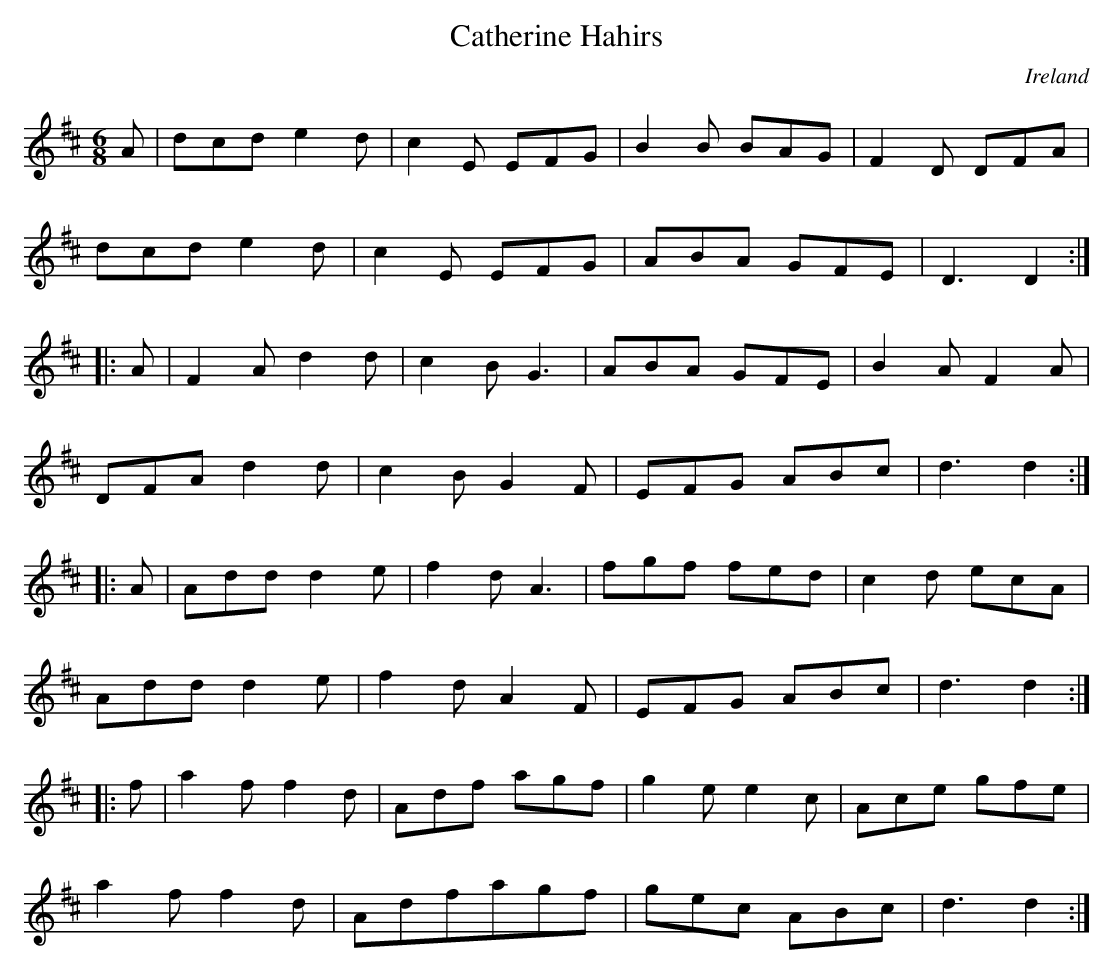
X:1
T:Catherine Hahirs
L:1/8
M:6/8
O:Ireland
K:D major
A|dcd e2d|c2E EFG|B2B BAG|F2D DFA|
dcd e2d|c2E EFG|ABA GFE|D3 D2::
A|F2A d2d|c2B G3|ABA GFE|B2A F2A|
DFA d2d|c2B G2F|EFG ABc|d3 d2::
A|Add d2e|f2dA3|fgf fed|c2d ecA|
Add d2e|f2dA2F|EFG ABc|d3 d2::
f|a2f f2d|Adf agf|g2e e2c|Ace gfe|
a2f f2d|Adfagf|gec ABc|d3 d2:|
